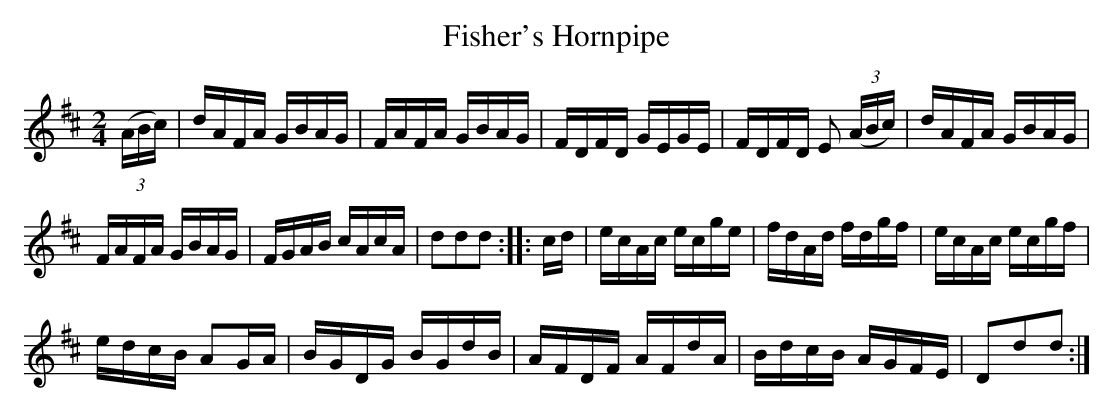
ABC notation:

X:1
T:Fisher's Hornpipe
M:2/4
L:1/16
K:D
(3(ABc)|dAFA GBAG|FAFA GBAG|FDFD GEGE|FDFD E2 (3(ABc)|dAFA GBAG|
FAFA GBAG|FGAB cAcA|d2d2d2::cd|ecAc ecge|fdAd fdgf|ecAc ecgf|
edcB A2GA|BGDG BGdB|AFDF AFdA|BdcB AGFE|D2d2d2:|
